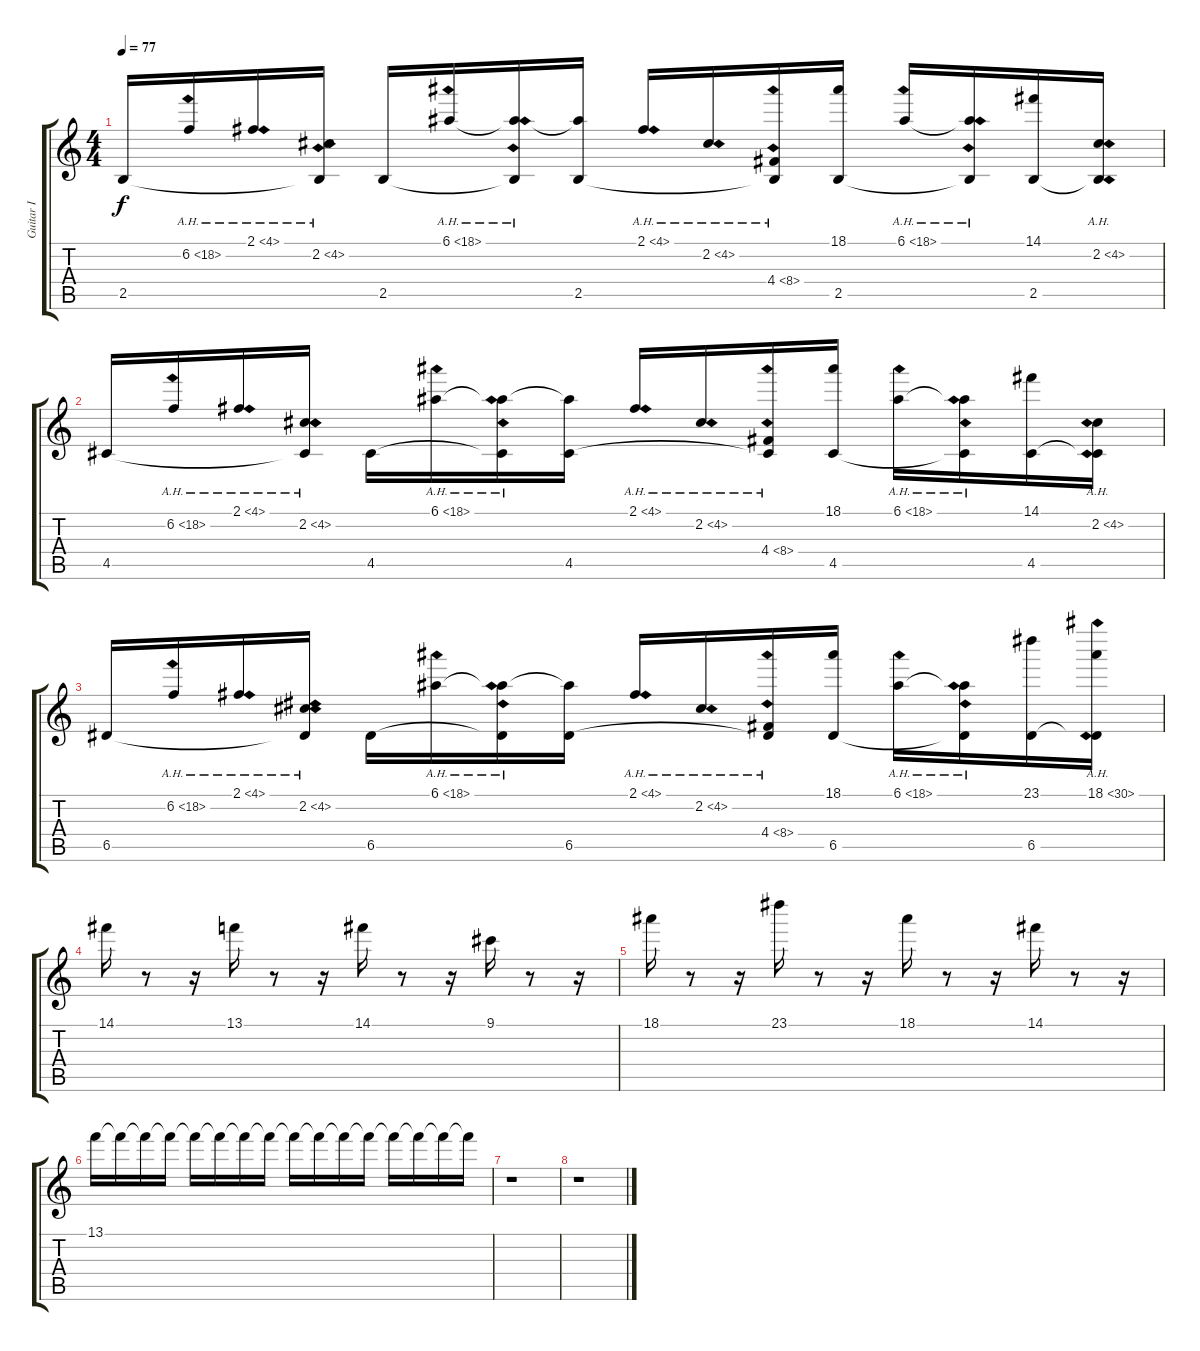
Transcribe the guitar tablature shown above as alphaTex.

\track ("Guitar I" "Guitar I") {instrument acousticguitarnylon}
\staff {score tabs}
\tuning (E4 B3 G3 D3 A2 E2) {hide}
\ts (4 4)
\tempo 77
\clef g2
\ks c
2.5.16{dy f} 6.2{ah 12}.16 2.1{ah 2}.16 (2.2{ah 2} 2.5{ah 12 t}).16 2.5.16 6.1{ah 12}.16 (6.1{ah 2 t} 2.5{ah 12 t}).16 (6.1{t} 2.5).16 2.1{ah 2}.16 2.2{ah 2}.16 (4.4{ah 4} 2.5{ah 12 t}).16 (18.1 2.5).16 6.1{ah 12}.16 (6.1{ah 2 t} 2.5{ah 12 t}).16 (14.1 2.5).16 (2.2{ah 2} 2.5{ah 2 t}).16 |
4.5.16 6.2{ah 12}.16 2.1{ah 2}.16 (2.2{ah 2} 4.5{ah 12 t}).16 4.5.16 6.1{ah 12}.16 (6.1{ah 2 t} 4.5{ah 12 t}).16 (6.1{t} 4.5).16 2.1{ah 2}.16 2.2{ah 2}.16 (4.4{ah 4} 4.5{ah 12 t}).16 (18.1 4.5).16 6.1{ah 12}.16 (6.1{ah 2 t} 4.5{ah 12 t}).16 (14.1 4.5).16 (2.2{ah 2} 4.5{ah 2 t}).16 |
6.5.16 6.2{ah 12}.16 2.1{ah 2}.16 (2.2{ah 2} 6.5{ah 12 t}).16 6.5.16 6.1{ah 12}.16 (6.1{ah 2 t} 6.5{ah 12 t}).16 (6.1{t} 6.5).16 2.1{ah 2}.16 2.2{ah 2}.16 (4.4{ah 4} 6.5{ah 12 t}).16 (18.1 6.5).16 6.1{ah 12}.16 (6.1{ah 2 t} 6.5{ah 12 t}).16 (23.1 6.5).16 (18.1{ah 12} 6.5{ah 2 t}).16 |
14.1.16 r.8 r.16 13.1.16 r.8 r.16 14.1.16 r.8 r.16 9.1.16 r.8 r.16 |
18.1.16 r.8 r.16 23.1.16 r.8 r.16 18.1.16 r.8 r.16 14.1.16 r.8 r.16 |
13.1.16 13.1{t}.16 13.1{t}.16 13.1{t}.16 13.1{t}.16 13.1{t}.16 13.1{t}.16 13.1{t}.16 13.1{t}.16 13.1{t}.16 13.1{t}.16 13.1{t}.16 13.1{t}.16 13.1{t}.16 13.1{t}.16 13.1{t}.16 |
r.1 |
r.1
